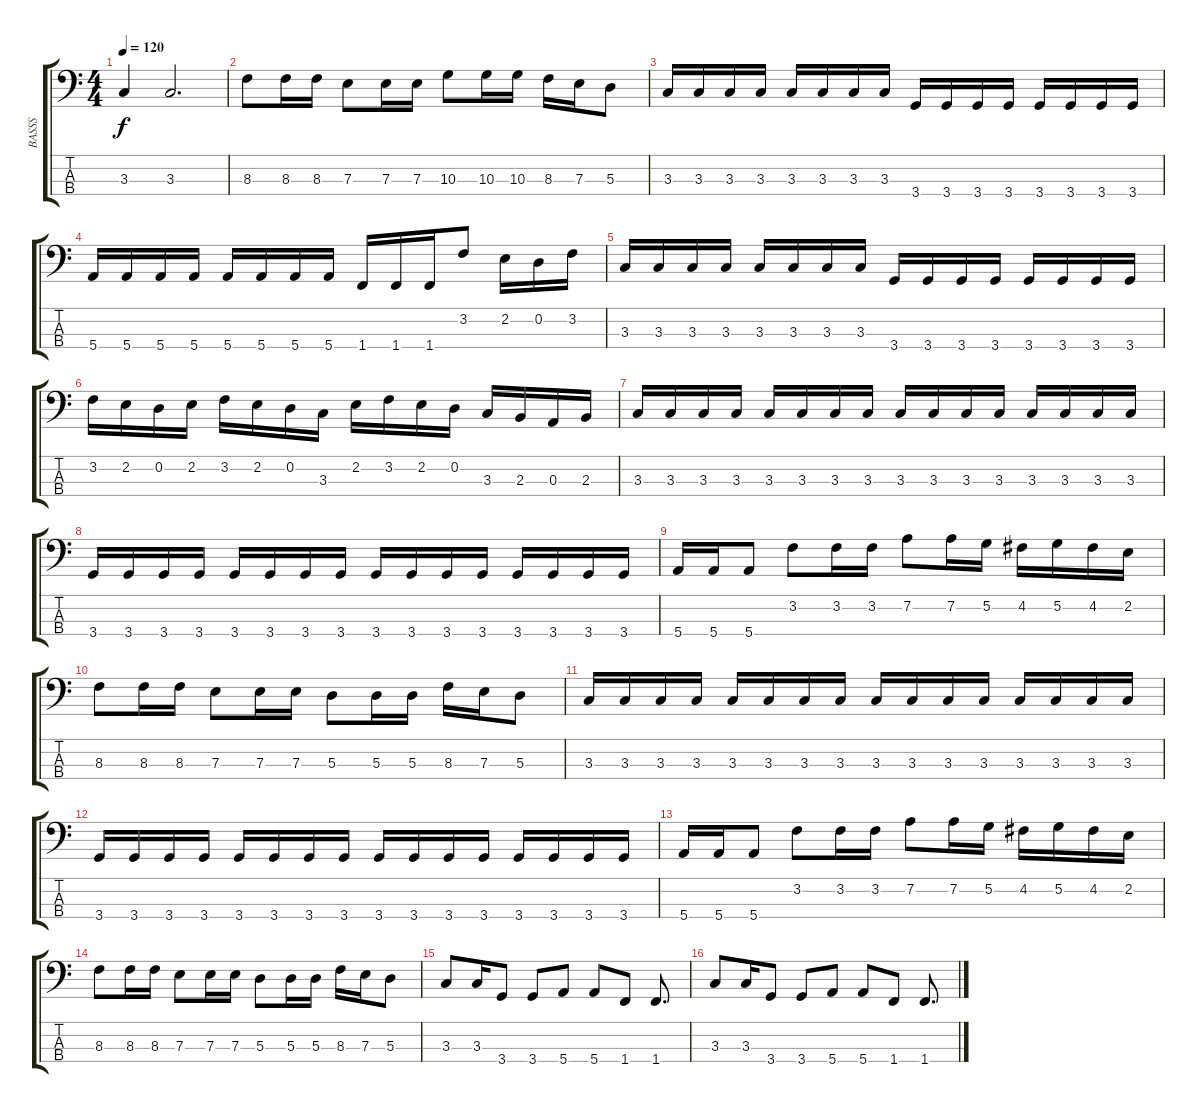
\track ("BASSS" "BASSS") {instrument electricbassfinger}
\staff {score tabs}
\tuning (G2 D2 A1 E1) {hide}
\ts (4 4)
\tempo 120
\clef f4
\ks c
3.3.4{dy f} 3.3.2{d} |
8.3.8 8.3.16 8.3.16 7.3.8 7.3.16 7.3.16 10.3.8 10.3.16 10.3.16 8.3.16 7.3.16 5.3.8 |
3.3.16 3.3.16 3.3.16 3.3.16 3.3.16 3.3.16 3.3.16 3.3.16 3.4.16 3.4.16 3.4.16 3.4.16 3.4.16 3.4.16 3.4.16 3.4.16 |
5.4.16 5.4.16 5.4.16 5.4.16 5.4.16 5.4.16 5.4.16 5.4.16 1.4.16 1.4.16 1.4.16 3.2.8 2.2.16 0.2.16 3.2.16 |
3.3.16 3.3.16 3.3.16 3.3.16 3.3.16 3.3.16 3.3.16 3.3.16 3.4.16 3.4.16 3.4.16 3.4.16 3.4.16 3.4.16 3.4.16 3.4.16 |
3.2.16 2.2.16 0.2.16 2.2.16 3.2.16 2.2.16 0.2.16 3.3.16 2.2.16 3.2.16 2.2.16 0.2.16 3.3.16 2.3.16 0.3.16 2.3.16 |
3.3.16 3.3.16 3.3.16 3.3.16 3.3.16 3.3.16 3.3.16 3.3.16 3.3.16 3.3.16 3.3.16 3.3.16 3.3.16 3.3.16 3.3.16 3.3.16 |
3.4.16 3.4.16 3.4.16 3.4.16 3.4.16 3.4.16 3.4.16 3.4.16 3.4.16 3.4.16 3.4.16 3.4.16 3.4.16 3.4.16 3.4.16 3.4.16 |
5.4.16 5.4.16 5.4.8 3.2.8 3.2.16 3.2.16 7.2.8 7.2.16 5.2.16 4.2.16 5.2.16 4.2.16 2.2.16 |
8.3.8 8.3.16 8.3.16 7.3.8 7.3.16 7.3.16 5.3.8 5.3.16 5.3.16 8.3.16 7.3.16 5.3.8 |
3.3.16 3.3.16 3.3.16 3.3.16 3.3.16 3.3.16 3.3.16 3.3.16 3.3.16 3.3.16 3.3.16 3.3.16 3.3.16 3.3.16 3.3.16 3.3.16 |
3.4.16 3.4.16 3.4.16 3.4.16 3.4.16 3.4.16 3.4.16 3.4.16 3.4.16 3.4.16 3.4.16 3.4.16 3.4.16 3.4.16 3.4.16 3.4.16 |
5.4.16 5.4.16 5.4.8 3.2.8 3.2.16 3.2.16 7.2.8 7.2.16 5.2.16 4.2.16 5.2.16 4.2.16 2.2.16 |
8.3.8 8.3.16 8.3.16 7.3.8 7.3.16 7.3.16 5.3.8 5.3.16 5.3.16 8.3.16 7.3.16 5.3.8 |
3.3.8 3.3.16 3.4.8 3.4.8 5.4.8 5.4.8 1.4.8 1.4.8{d} |
3.3.8 3.3.16 3.4.8 3.4.8 5.4.8 5.4.8 1.4.8 1.4.8{d}
